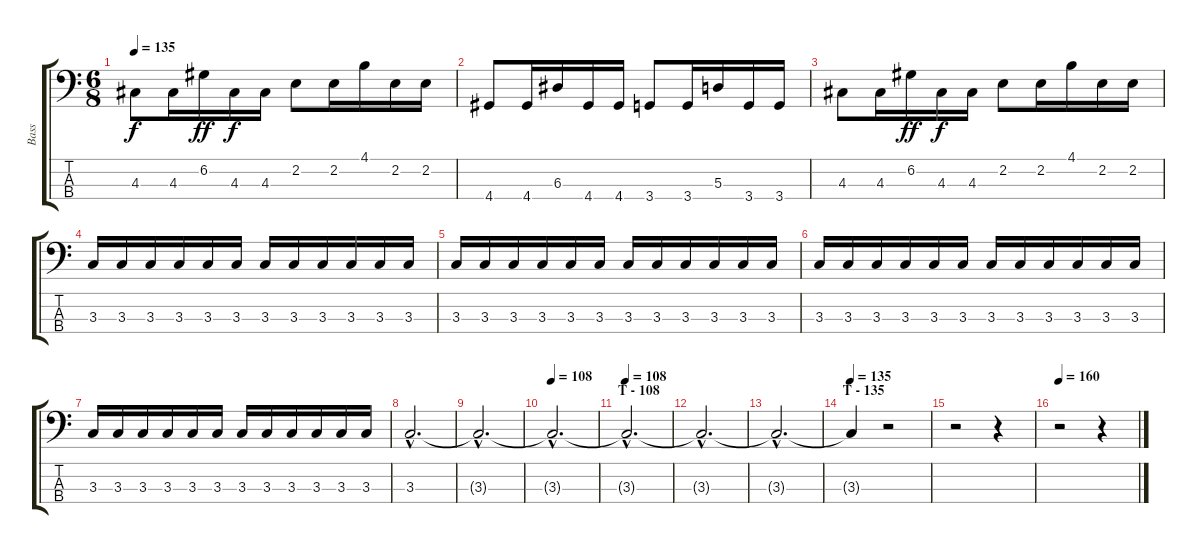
\track ("Bass" "Bass") {instrument electricbassfinger}
\staff {score tabs}
\tuning (G2 D2 A1 E1) {hide}
\ts (6 8)
\tempo 135
\clef f4
\ks c
4.3.8{dy f} 4.3.16 6.2.16{dy ff} 4.3.16{dy f} 4.3.16 2.2.8 2.2.16 4.1.16 2.2.16 2.2.16 |
4.4.8 4.4.16 6.3.16 4.4.16 4.4.16 3.4.8 3.4.16 5.3.16 3.4.16 3.4.16 |
4.3.8 4.3.16 6.2.16{dy ff} 4.3.16{dy f} 4.3.16 2.2.8 2.2.16 4.1.16 2.2.16 2.2.16 |
3.3.16 3.3.16 3.3.16 3.3.16 3.3.16 3.3.16 3.3.16 3.3.16 3.3.16 3.3.16 3.3.16 3.3.16 |
3.3.16 3.3.16 3.3.16 3.3.16 3.3.16 3.3.16 3.3.16 3.3.16 3.3.16 3.3.16 3.3.16 3.3.16 |
3.3.16 3.3.16 3.3.16 3.3.16 3.3.16 3.3.16 3.3.16 3.3.16 3.3.16 3.3.16 3.3.16 3.3.16 |
3.3.16 3.3.16 3.3.16 3.3.16 3.3.16 3.3.16 3.3.16 3.3.16 3.3.16 3.3.16 3.3.16 3.3.16 |
3.3{hac}.2{d} |
3.3{hac t}.2{d} |
\tempo 108
3.3{hac t}.2{d} |
\section ("" "T - 108")
\tempo 108
3.3{hac t}.2{d} |
3.3{hac t}.2{d} |
3.3{hac t}.2{d} |
\section ("" "T - 135")
\tempo 135
3.3{t}.4 r.2 |
r.2 r.4 |
\tempo 160
r.2 r.4
